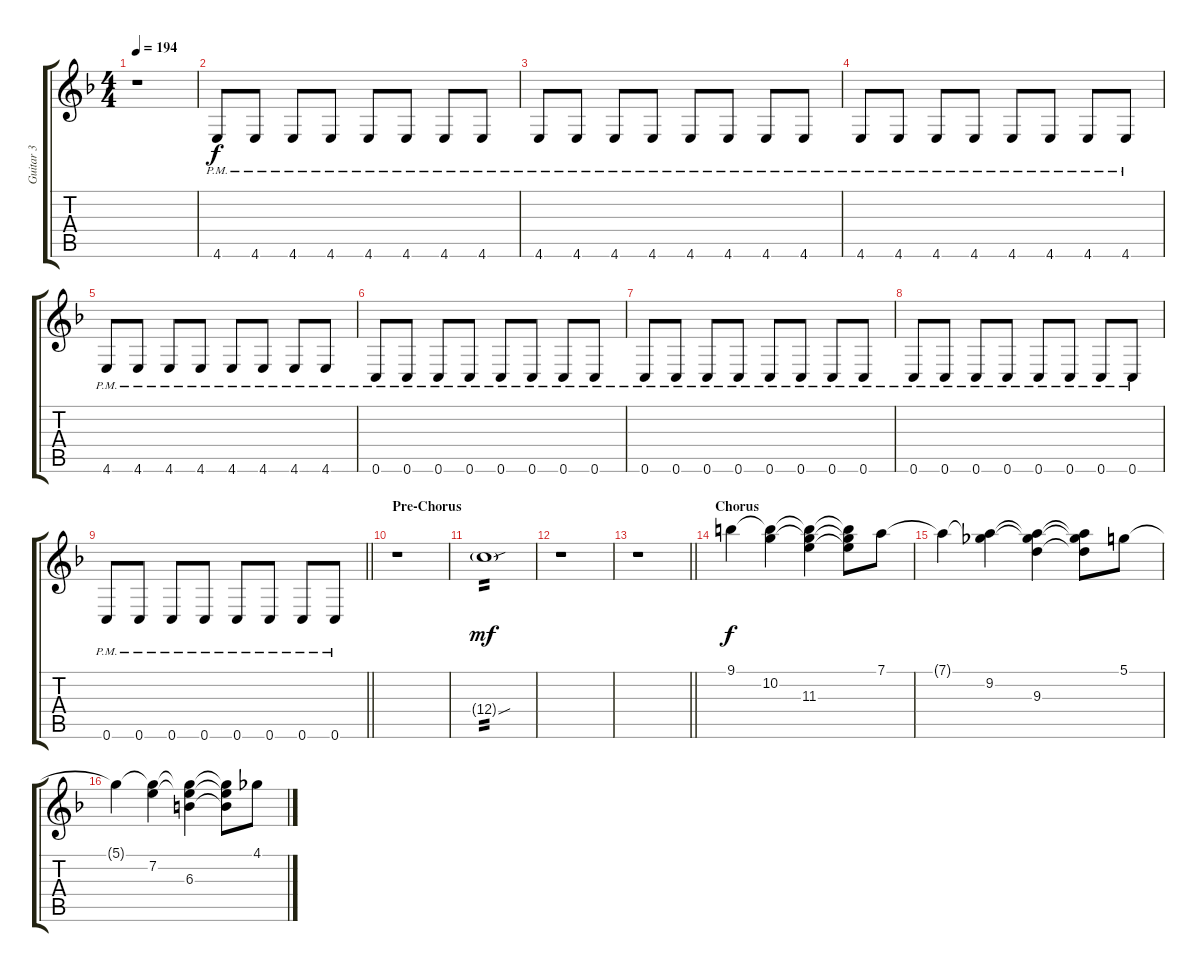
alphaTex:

\track ("Guitar 3" "Guitar 3") {instrument distortionguitar}
\staff {score tabs}
\tuning (D4 A3 F3 C3 G2 C2) {hide}
\ts (4 4)
\tempo 194
\clef g2
\ks f
r.1{dy mf} |
4.6{pm}.8{dy f} 4.6{pm}.8 4.6{pm}.8 4.6{pm}.8 4.6{pm}.8 4.6{pm}.8 4.6{pm}.8 4.6{pm}.8 |
4.6{pm}.8 4.6{pm}.8 4.6{pm}.8 4.6{pm}.8 4.6{pm}.8 4.6{pm}.8 4.6{pm}.8 4.6{pm}.8 |
4.6{pm}.8 4.6{pm}.8 4.6{pm}.8 4.6{pm}.8 4.6{pm}.8 4.6{pm}.8 4.6{pm}.8 4.6{pm}.8 |
4.6{pm}.8 4.6{pm}.8 4.6{pm}.8 4.6{pm}.8 4.6{pm}.8 4.6{pm}.8 4.6{pm}.8 4.6{pm}.8 |
0.6{pm}.8 0.6{pm}.8 0.6{pm}.8 0.6{pm}.8 0.6{pm}.8 0.6{pm}.8 0.6{pm}.8 0.6{pm}.8 |
0.6{pm}.8 0.6{pm}.8 0.6{pm}.8 0.6{pm}.8 0.6{pm}.8 0.6{pm}.8 0.6{pm}.8 0.6{pm}.8 |
0.6{pm}.8 0.6{pm}.8 0.6{pm}.8 0.6{pm}.8 0.6{pm}.8 0.6{pm}.8 0.6{pm}.8 0.6{pm}.8 |
\barLineRight lightlight
0.6{pm}.8 0.6{pm}.8 0.6{pm}.8 0.6{pm}.8 0.6{pm}.8 0.6{pm}.8 0.6{pm}.8 0.6{pm}.8 |
\section ("" "Pre-Chorus")
r.1 |
12.4{sou g}.1{tp 2 dy mf} |
r.1 |
\barLineRight lightlight
r.1 |
\section ("" "Chorus")
9.1.4{dy f volume 14} (9.1{t} 10.2).4 (9.1{t} 10.2{t} 11.3).4 (9.1{t} 10.2{t} 11.3{t}).8 7.1.8 |
7.1{t}.4 (7.1{t} 9.2).4 (7.1{t} 9.2{t} 9.3).4 (7.1{t} 9.2{t} 9.3{t}).8 5.1.8 |
5.1{t}.4 (5.1{t} 7.2).4 (5.1{t} 7.2{t} 6.3).4 (5.1{t} 7.2{t} 6.3{t}).8 4.1.8
